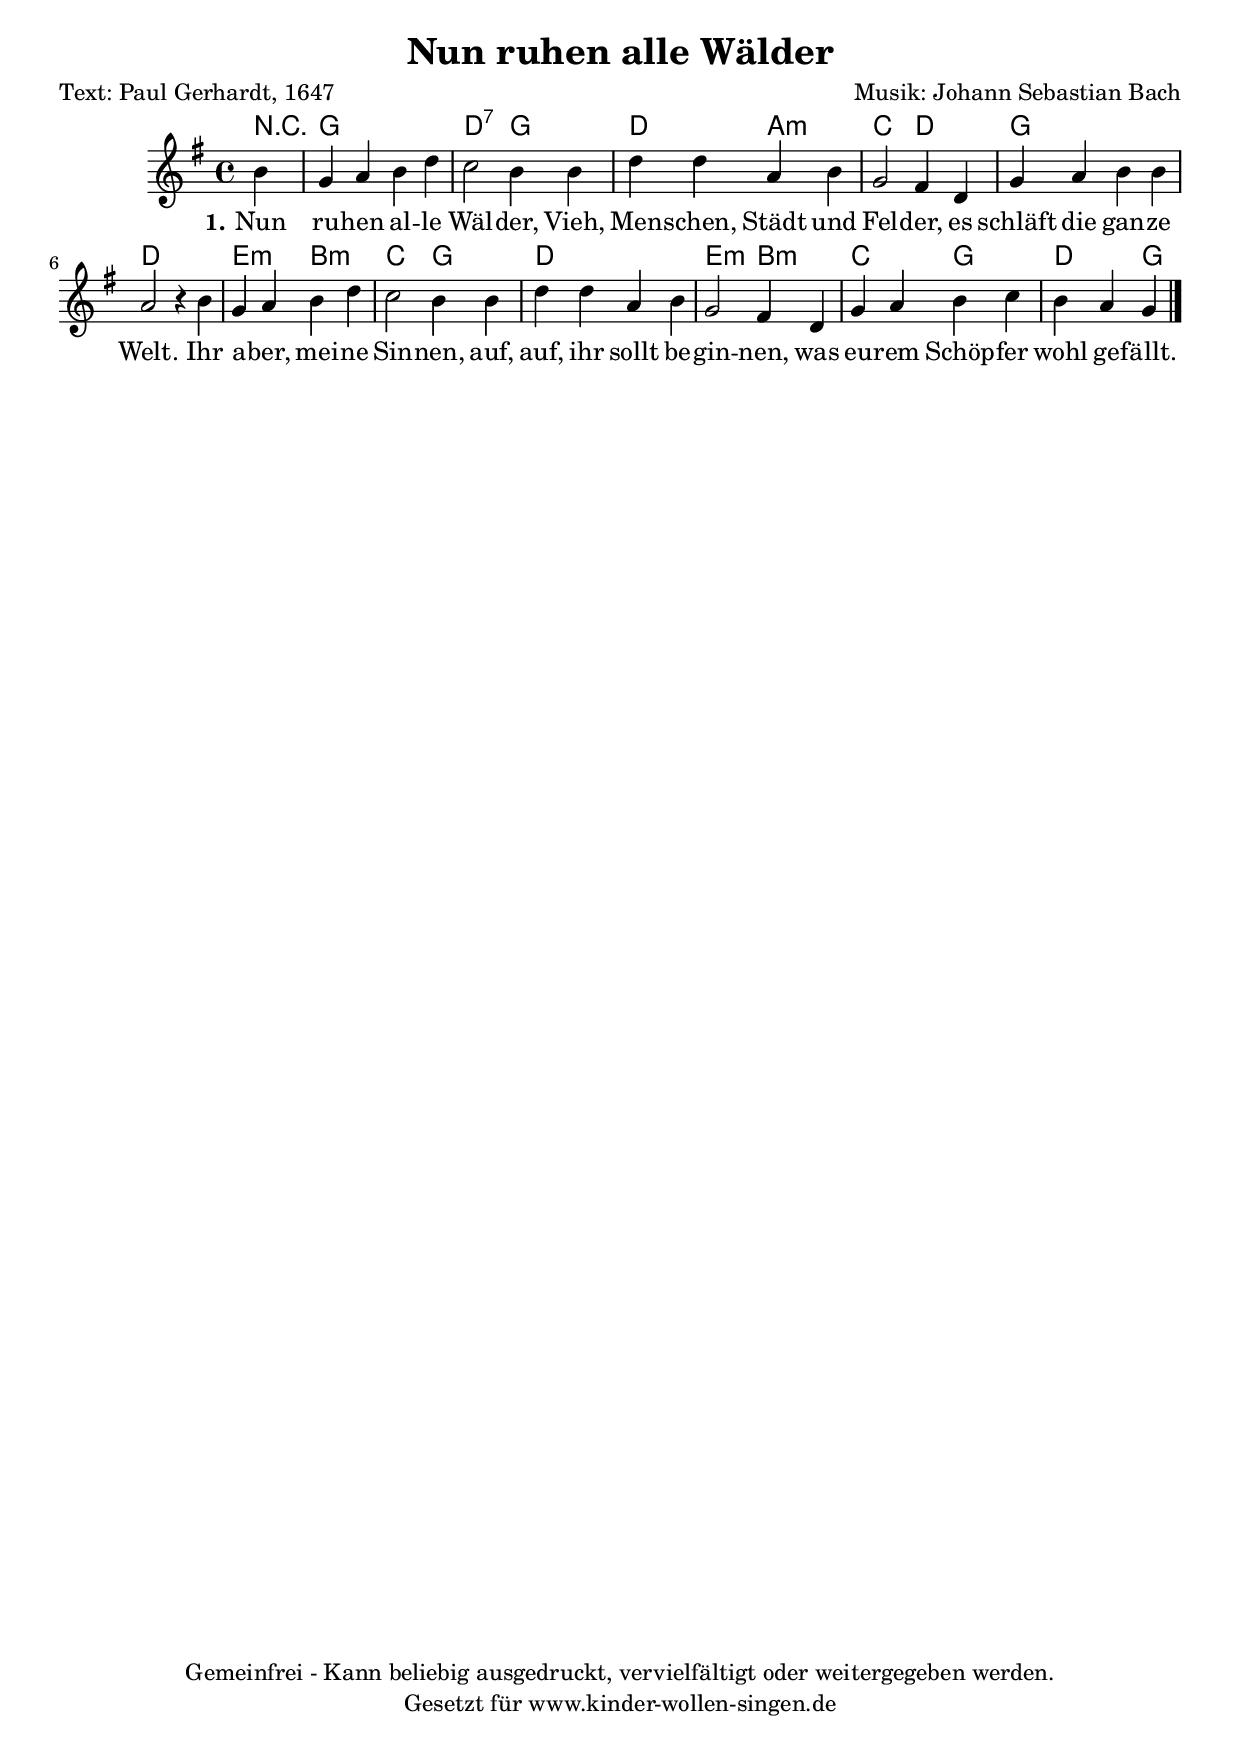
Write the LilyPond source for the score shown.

\version "2.12.3" % benutzte Lilypond-Version
\header{
	  title = "Nun ruhen alle Wälder"
	  %subtitle = "Kanon zu vier Stimmen"
	  poet="Text: Paul Gerhardt, 1647"
	  composer="Musik: Johann Sebastian Bach"
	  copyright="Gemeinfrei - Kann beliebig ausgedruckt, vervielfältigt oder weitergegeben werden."
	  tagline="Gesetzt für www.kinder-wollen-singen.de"
	}
<<
	\chords {
		\set chordChanges = ##t % Akkorde werden nur hingeschrieben, wenn sie sich ändern
		r4
		g1
		d2:7 g2
		d2 a2:m
		c2 d2
		g1
		d1
		e2:m b2:m
		c2 g2
		d1
		e2:m b2:m
		c2 g2
		d2 g4
	}
	
	\relative b' { % Grundton, an dem der erste Ton ausgerichtet wird
		\autoBeamOff % schaltet das automatische Balkensetzen aus
		\key g \major % G-Dur-Tonart (fis)
		\time 4/4 % 4/4 Takt 
		\partial 4 % 1/4 Auftakt
		b4
		g4 a4 b4 d4
		c2 b4 b4
		d4 d4 a4 b4
		g2 fis4 d4
		g4 a4 b4 b4
		a2 r4 b4
		g4 a4 b4 d4
		c2 b4 b4
		d4 d4 a4 b4
		g2 fis4 d4
		g4 a4 b4 c4
		b4 a4 g4
		\bar "|."
	}
	
	\addlyrics { % weitere Textzeilen durch weiteres \addlyrics hinzufügen
		\set stanza = #"1." % Versnummer direkt vor dem Text
		Nun ru -- hen al -- le Wäl -- der,
		Vieh, Men -- schen, Städt und Fel -- der,
		es schläft die gan -- ze Welt.
		Ihr a -- ber, mei -- ne Sin -- nen,
		auf, auf, ihr sollt be -- gin -- nen,
		was eu -- rem Schöp -- fer wohl ge -- fällt.
	}
>>
